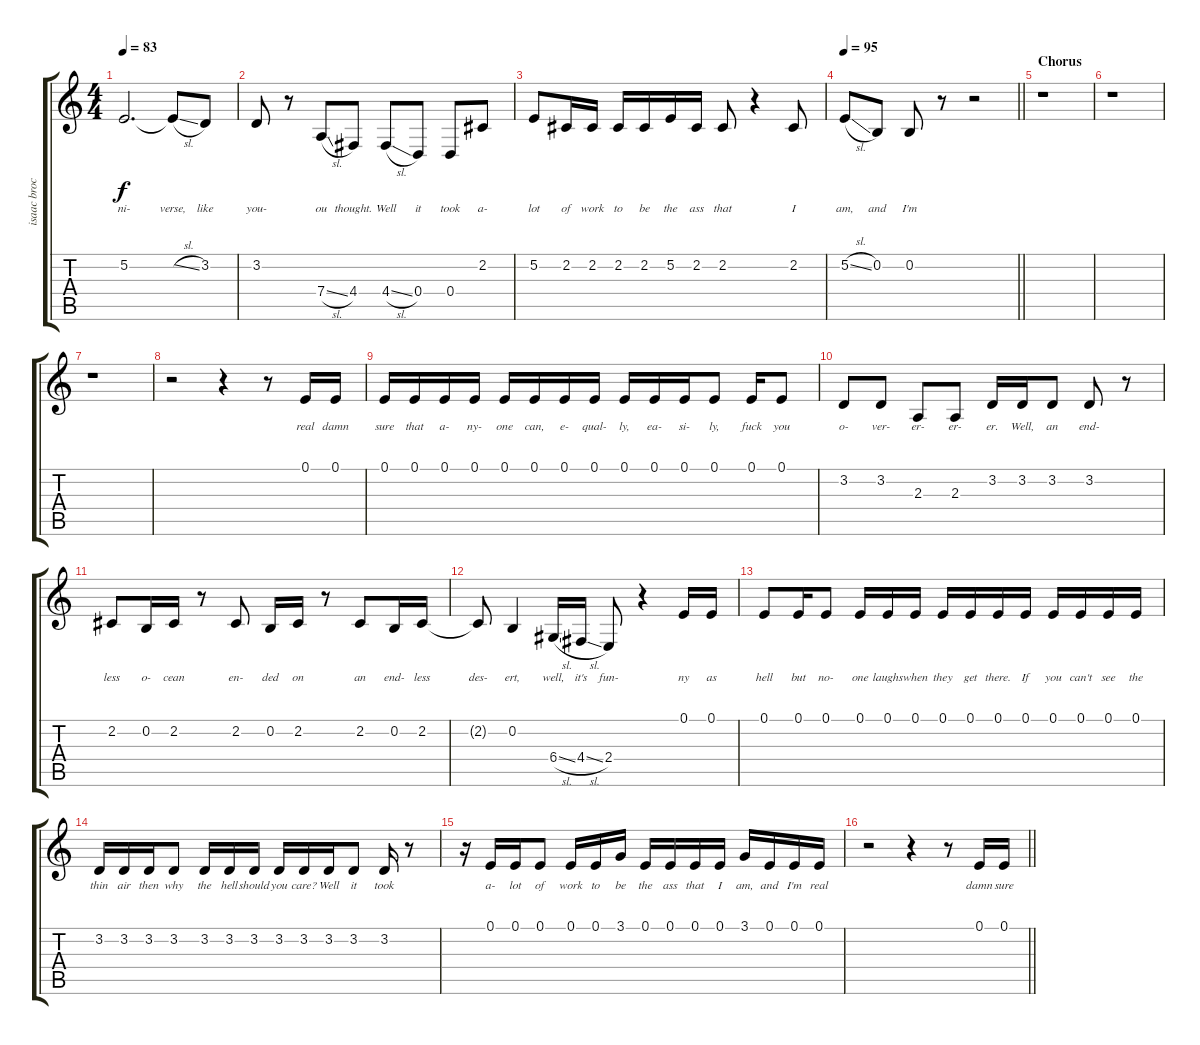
\track ("isaac brock (vocals)" "isaac broc") {instrument lead2sawtooth}
\staff {score tabs}
\tuning (E4 B3 G3 D3 A2 E2) {hide}
\ts (4 4)
\tempo 83
\clef g2
\ks c
5.2.2{d lyrics (0 "ni-") lyrics (1 "") lyrics (2 "") lyrics (3 "") lyrics (4 "") dy f} 5.2{sl t}.8{lyrics (0 "verse,") lyrics (1 "") lyrics (2 "") lyrics (3 "") lyrics (4 "")} 3.2.8{lyrics (0 "like") lyrics (1 "") lyrics (2 "") lyrics (3 "") lyrics (4 "")} |
3.2.8{lyrics (0 "you-") lyrics (1 "") lyrics (2 "") lyrics (3 "") lyrics (4 "")} r.8 7.4{sl}.8{lyrics (0 "ou") lyrics (1 "") lyrics (2 "") lyrics (3 "") lyrics (4 "")} 4.4.8{lyrics (0 "thought.") lyrics (1 "") lyrics (2 "") lyrics (3 "") lyrics (4 "")} 4.4{sl}.8{lyrics (0 "Well") lyrics (1 "") lyrics (2 "") lyrics (3 "") lyrics (4 "")} 0.4.8{lyrics (0 "it") lyrics (1 "") lyrics (2 "") lyrics (3 "") lyrics (4 "")} 0.4.8{lyrics (0 "took") lyrics (1 "") lyrics (2 "") lyrics (3 "") lyrics (4 "")} 2.2.8{lyrics (0 "a-") lyrics (1 "") lyrics (2 "") lyrics (3 "") lyrics (4 "")} |
5.2.8{lyrics (0 "lot") lyrics (1 "") lyrics (2 "") lyrics (3 "") lyrics (4 "")} 2.2.16{lyrics (0 "of") lyrics (1 "") lyrics (2 "") lyrics (3 "") lyrics (4 "")} 2.2.16{lyrics (0 "work") lyrics (1 "") lyrics (2 "") lyrics (3 "") lyrics (4 "")} 2.2.16{lyrics (0 "to") lyrics (1 "") lyrics (2 "") lyrics (3 "") lyrics (4 "")} 2.2.16{lyrics (0 "be") lyrics (1 "") lyrics (2 "") lyrics (3 "") lyrics (4 "")} 5.2.16{lyrics (0 "the") lyrics (1 "") lyrics (2 "") lyrics (3 "") lyrics (4 "")} 2.2.16{lyrics (0 "ass") lyrics (1 "") lyrics (2 "") lyrics (3 "") lyrics (4 "")} 2.2.8{lyrics (0 "that") lyrics (1 "") lyrics (2 "") lyrics (3 "") lyrics (4 "")} r.4 2.2.8{lyrics (0 "I") lyrics (1 "") lyrics (2 "") lyrics (3 "") lyrics (4 "")} |
\tempo 95
\barLineRight lightlight
5.2{sl}.8{lyrics (0 "am,") lyrics (1 "") lyrics (2 "") lyrics (3 "") lyrics (4 "")} 0.2.8{lyrics (0 "and") lyrics (1 "") lyrics (2 "") lyrics (3 "") lyrics (4 "")} 0.2.8{lyrics (0 "I'm") lyrics (1 "") lyrics (2 "") lyrics (3 "") lyrics (4 "")} r.8 r.2 |
\section ("" "Chorus")
r.1 |
r.1 |
r.1 |
r.2 r.4 r.8 0.1.16{lyrics (0 "real") lyrics (1 "") lyrics (2 "") lyrics (3 "") lyrics (4 "")} 0.1.16{lyrics (0 "damn") lyrics (1 "") lyrics (2 "") lyrics (3 "") lyrics (4 "")} |
0.1.16{lyrics (0 "sure") lyrics (1 "") lyrics (2 "") lyrics (3 "") lyrics (4 "")} 0.1.16{lyrics (0 "that") lyrics (1 "") lyrics (2 "") lyrics (3 "") lyrics (4 "")} 0.1.16{lyrics (0 "a-") lyrics (1 "") lyrics (2 "") lyrics (3 "") lyrics (4 "")} 0.1.16{lyrics (0 "ny-") lyrics (1 "") lyrics (2 "") lyrics (3 "") lyrics (4 "")} 0.1.16{lyrics (0 "one") lyrics (1 "") lyrics (2 "") lyrics (3 "") lyrics (4 "")} 0.1.16{lyrics (0 "can,") lyrics (1 "") lyrics (2 "") lyrics (3 "") lyrics (4 "")} 0.1.16{lyrics (0 "e-") lyrics (1 "") lyrics (2 "") lyrics (3 "") lyrics (4 "")} 0.1.16{lyrics (0 "qual-") lyrics (1 "") lyrics (2 "") lyrics (3 "") lyrics (4 "")} 0.1.16{lyrics (0 "ly,") lyrics (1 "") lyrics (2 "") lyrics (3 "") lyrics (4 "")} 0.1.16{lyrics (0 "ea-") lyrics (1 "") lyrics (2 "") lyrics (3 "") lyrics (4 "")} 0.1.16{lyrics (0 "si-") lyrics (1 "") lyrics (2 "") lyrics (3 "") lyrics (4 "")} 0.1.8{lyrics (0 "ly,") lyrics (1 "") lyrics (2 "") lyrics (3 "") lyrics (4 "")} 0.1.16{lyrics (0 "fuck") lyrics (1 "") lyrics (2 "") lyrics (3 "") lyrics (4 "")} 0.1.8{lyrics (0 "you") lyrics (1 "") lyrics (2 "") lyrics (3 "") lyrics (4 "")} |
3.2.8{lyrics (0 "o-") lyrics (1 "") lyrics (2 "") lyrics (3 "") lyrics (4 "")} 3.2.8{lyrics (0 "ver-") lyrics (1 "") lyrics (2 "") lyrics (3 "") lyrics (4 "")} 2.3.8{lyrics (0 "er-") lyrics (1 "") lyrics (2 "") lyrics (3 "") lyrics (4 "")} 2.3.8{lyrics (0 "er-") lyrics (1 "") lyrics (2 "") lyrics (3 "") lyrics (4 "")} 3.2.16{lyrics (0 "er.") lyrics (1 "") lyrics (2 "") lyrics (3 "") lyrics (4 "")} 3.2.16{lyrics (0 "Well,") lyrics (1 "") lyrics (2 "") lyrics (3 "") lyrics (4 "")} 3.2.8{lyrics (0 "an") lyrics (1 "") lyrics (2 "") lyrics (3 "") lyrics (4 "")} 3.2.8{lyrics (0 "end-") lyrics (1 "") lyrics (2 "") lyrics (3 "") lyrics (4 "")} r.8 |
2.2.8{lyrics (0 "less") lyrics (1 "") lyrics (2 "") lyrics (3 "") lyrics (4 "")} 0.2.16{lyrics (0 "o-") lyrics (1 "") lyrics (2 "") lyrics (3 "") lyrics (4 "")} 2.2.16{lyrics (0 "cean") lyrics (1 "") lyrics (2 "") lyrics (3 "") lyrics (4 "")} r.8 2.2.8{lyrics (0 "en-") lyrics (1 "") lyrics (2 "") lyrics (3 "") lyrics (4 "")} 0.2.16{lyrics (0 "ded") lyrics (1 "") lyrics (2 "") lyrics (3 "") lyrics (4 "")} 2.2.16{lyrics (0 "on") lyrics (1 "") lyrics (2 "") lyrics (3 "") lyrics (4 "")} r.8 2.2.8{lyrics (0 "an") lyrics (1 "") lyrics (2 "") lyrics (3 "") lyrics (4 "")} 0.2.16{lyrics (0 "end-") lyrics (1 "") lyrics (2 "") lyrics (3 "") lyrics (4 "")} 2.2.16{lyrics (0 "less") lyrics (1 "") lyrics (2 "") lyrics (3 "") lyrics (4 "")} |
2.2{t}.8{lyrics (0 "des-") lyrics (1 "") lyrics (2 "") lyrics (3 "") lyrics (4 "")} 0.2.4{lyrics (0 "ert,") lyrics (1 "") lyrics (2 "") lyrics (3 "") lyrics (4 "")} 6.4{sl}.16{lyrics (0 "well,") lyrics (1 "") lyrics (2 "") lyrics (3 "") lyrics (4 "")} 4.4{sl}.16{lyrics (0 "it's") lyrics (1 "") lyrics (2 "") lyrics (3 "") lyrics (4 "")} 2.4.8{lyrics (0 "fun-") lyrics (1 "") lyrics (2 "") lyrics (3 "") lyrics (4 "")} r.4 0.1.16{lyrics (0 "ny") lyrics (1 "") lyrics (2 "") lyrics (3 "") lyrics (4 "")} 0.1.16{lyrics (0 "as") lyrics (1 "") lyrics (2 "") lyrics (3 "") lyrics (4 "")} |
0.1.8{lyrics (0 "hell") lyrics (1 "") lyrics (2 "") lyrics (3 "") lyrics (4 "")} 0.1.16{lyrics (0 "but") lyrics (1 "") lyrics (2 "") lyrics (3 "") lyrics (4 "")} 0.1.8{lyrics (0 "no-") lyrics (1 "") lyrics (2 "") lyrics (3 "") lyrics (4 "")} 0.1.16{lyrics (0 "one") lyrics (1 "") lyrics (2 "") lyrics (3 "") lyrics (4 "")} 0.1.16{lyrics (0 "laughs") lyrics (1 "") lyrics (2 "") lyrics (3 "") lyrics (4 "")} 0.1.16{lyrics (0 "when") lyrics (1 "") lyrics (2 "") lyrics (3 "") lyrics (4 "")} 0.1.16{lyrics (0 "they") lyrics (1 "") lyrics (2 "") lyrics (3 "") lyrics (4 "")} 0.1.16{lyrics (0 "get") lyrics (1 "") lyrics (2 "") lyrics (3 "") lyrics (4 "")} 0.1.16{lyrics (0 "there.") lyrics (1 "") lyrics (2 "") lyrics (3 "") lyrics (4 "")} 0.1.16{lyrics (0 "If") lyrics (1 "") lyrics (2 "") lyrics (3 "") lyrics (4 "")} 0.1.16{lyrics (0 "you") lyrics (1 "") lyrics (2 "") lyrics (3 "") lyrics (4 "")} 0.1.16{lyrics (0 "can't") lyrics (1 "") lyrics (2 "") lyrics (3 "") lyrics (4 "")} 0.1.16{lyrics (0 "see") lyrics (1 "") lyrics (2 "") lyrics (3 "") lyrics (4 "")} 0.1.16{lyrics (0 "the") lyrics (1 "") lyrics (2 "") lyrics (3 "") lyrics (4 "")} |
3.2.16{lyrics (0 "thin") lyrics (1 "") lyrics (2 "") lyrics (3 "") lyrics (4 "")} 3.2.16{lyrics (0 "air") lyrics (1 "") lyrics (2 "") lyrics (3 "") lyrics (4 "")} 3.2.16{lyrics (0 "then") lyrics (1 "") lyrics (2 "") lyrics (3 "") lyrics (4 "")} 3.2.8{lyrics (0 "why") lyrics (1 "") lyrics (2 "") lyrics (3 "") lyrics (4 "")} 3.2.16{lyrics (0 "the") lyrics (1 "") lyrics (2 "") lyrics (3 "") lyrics (4 "")} 3.2.16{lyrics (0 "hell") lyrics (1 "") lyrics (2 "") lyrics (3 "") lyrics (4 "")} 3.2.16{lyrics (0 "should") lyrics (1 "") lyrics (2 "") lyrics (3 "") lyrics (4 "")} 3.2.16{lyrics (0 "you") lyrics (1 "") lyrics (2 "") lyrics (3 "") lyrics (4 "")} 3.2.16{lyrics (0 "care?") lyrics (1 "") lyrics (2 "") lyrics (3 "") lyrics (4 "")} 3.2.16{lyrics (0 "Well") lyrics (1 "") lyrics (2 "") lyrics (3 "") lyrics (4 "")} 3.2.8{lyrics (0 "it") lyrics (1 "") lyrics (2 "") lyrics (3 "") lyrics (4 "")} 3.2.16{lyrics (0 "took") lyrics (1 "") lyrics (2 "") lyrics (3 "") lyrics (4 "")} r.8 |
r.16 0.1.16{lyrics (0 "a-") lyrics (1 "") lyrics (2 "") lyrics (3 "") lyrics (4 "")} 0.1.16{lyrics (0 "lot") lyrics (1 "") lyrics (2 "") lyrics (3 "") lyrics (4 "")} 0.1.8{lyrics (0 "of") lyrics (1 "") lyrics (2 "") lyrics (3 "") lyrics (4 "")} 0.1.16{lyrics (0 "work") lyrics (1 "") lyrics (2 "") lyrics (3 "") lyrics (4 "")} 0.1.16{lyrics (0 "to") lyrics (1 "") lyrics (2 "") lyrics (3 "") lyrics (4 "")} 3.1.16{lyrics (0 "be") lyrics (1 "") lyrics (2 "") lyrics (3 "") lyrics (4 "")} 0.1.16{lyrics (0 "the") lyrics (1 "") lyrics (2 "") lyrics (3 "") lyrics (4 "")} 0.1.16{lyrics (0 "ass") lyrics (1 "") lyrics (2 "") lyrics (3 "") lyrics (4 "")} 0.1.16{lyrics (0 "that") lyrics (1 "") lyrics (2 "") lyrics (3 "") lyrics (4 "")} 0.1.16{lyrics (0 "I") lyrics (1 "") lyrics (2 "") lyrics (3 "") lyrics (4 "")} 3.1.16{lyrics (0 "am,") lyrics (1 "") lyrics (2 "") lyrics (3 "") lyrics (4 "")} 0.1.16{lyrics (0 "and") lyrics (1 "") lyrics (2 "") lyrics (3 "") lyrics (4 "")} 0.1.16{lyrics (0 "I'm") lyrics (1 "") lyrics (2 "") lyrics (3 "") lyrics (4 "")} 0.1.16{lyrics (0 "real") lyrics (1 "") lyrics (2 "") lyrics (3 "") lyrics (4 "")} |
\barLineRight lightlight
r.2 r.4 r.8 0.1.16{lyrics (0 "damn") lyrics (1 "") lyrics (2 "") lyrics (3 "") lyrics (4 "")} 0.1.16{lyrics (0 "sure") lyrics (1 "") lyrics (2 "") lyrics (3 "") lyrics (4 "")}
